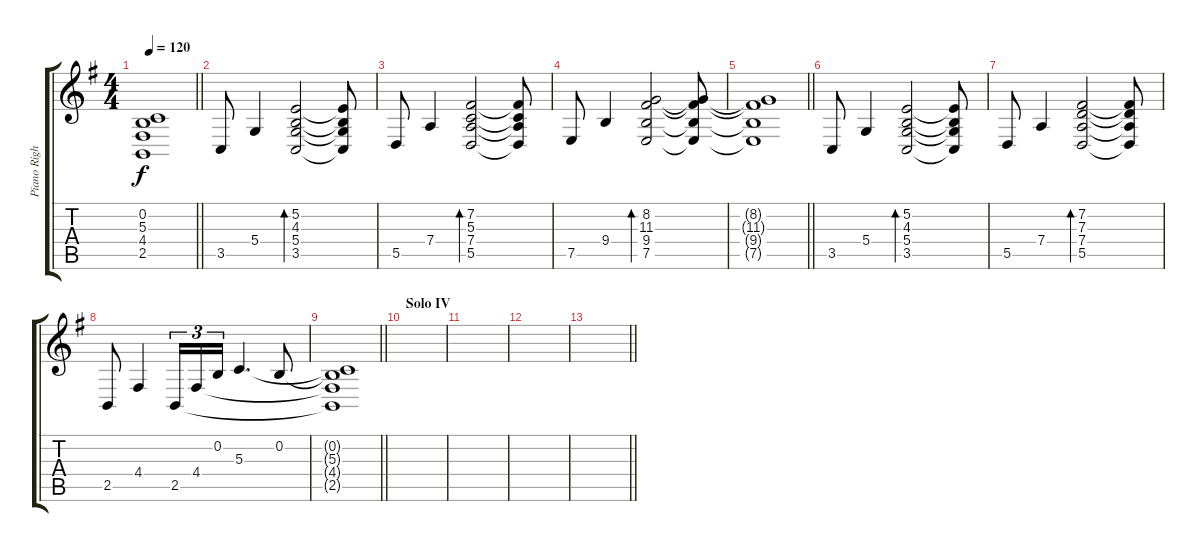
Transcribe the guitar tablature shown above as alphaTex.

\track ("Piano Right Standard" "Piano Righ") {instrument acousticgrandpiano}
\staff {score tabs}
\tuning (E4 B3 G3 D3 A2 E2) {hide}
\ts (4 4)
\tempo 120
\clef g2
\barLineRight lightlight
\ks eminor
(0.2{t} 5.3{t} 4.4{t} 2.5{t}).1{dy f} |
\section ("" "")
3.5.8 5.4.4 (5.2 4.3 5.4 3.5).2{bd 480} (5.2{t} 4.3{t} 5.4{t} 3.5{t}).8 |
5.5.8 7.4.4 (7.2 5.3 7.4 5.5).2{bd 480} (7.2{t} 5.3{t} 7.4{t} 5.5{t}).8 |
7.5.8 9.4.4 (8.2 11.3 9.4 7.5).2{bd 480} (8.2{t} 11.3{t} 9.4{t} 7.5{t}).8 |
\barLineRight lightlight
(8.2{t} 11.3{t} 9.4{t} 7.5{t}).1 |
3.5.8 5.4.4 (5.2 4.3 5.4 3.5).2{bd 480} (5.2{t} 4.3{t} 5.4{t} 3.5{t}).8 |
5.5.8 7.4.4 (7.2 7.3 7.4 5.5).2{bd 480} (7.2{t} 7.3{t} 7.4{t} 5.5{t}).8 |
2.5.8 4.4.4 2.5.16{tu (3 2)} 4.4.16{tu (3 2)} 0.2.16{tu (3 2)} 5.3.4{d} 0.2.8 |
\barLineRight lightlight
(0.2{t} 5.3{t} 4.4{t} 2.5{t}).1 |
\section ("" "Solo IV")
|
|
|
\barLineRight lightlight
